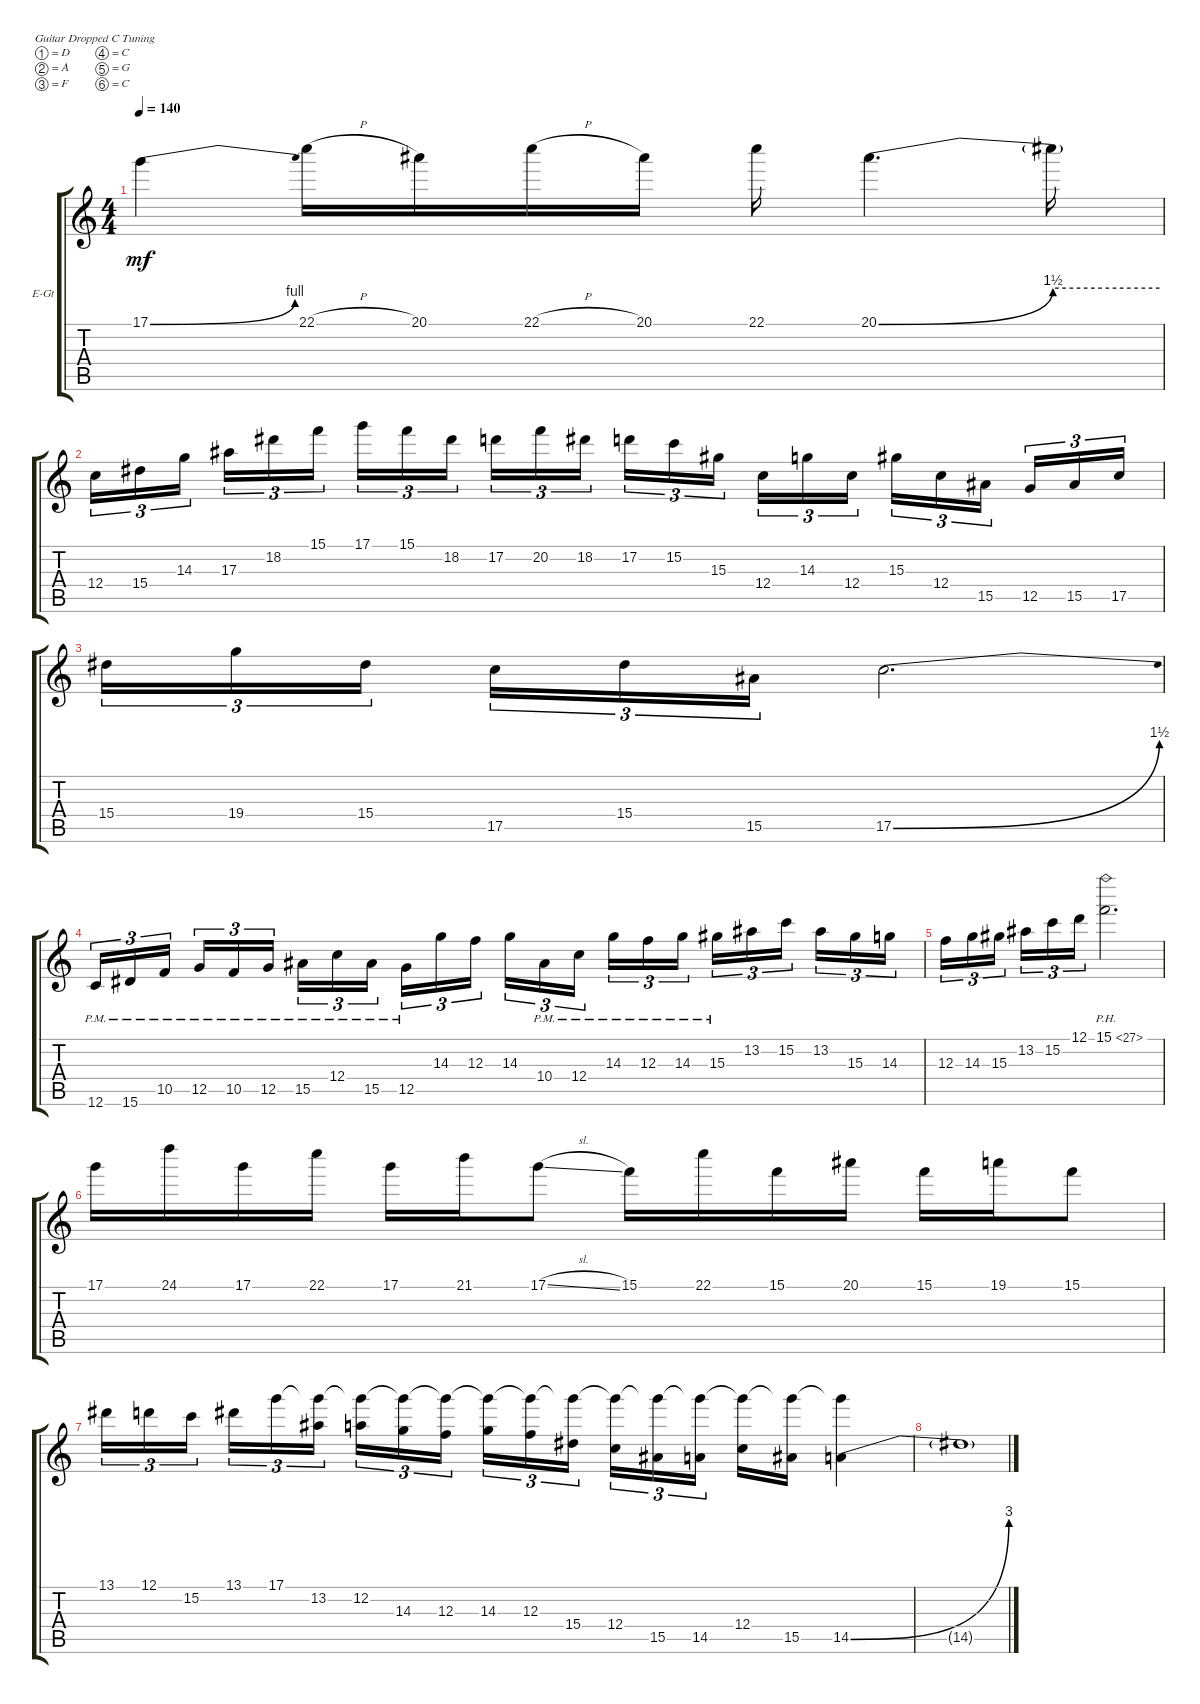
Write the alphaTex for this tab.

\bracketExtendMode groupsimilarinstruments
\firstSystemTrackNameOrientation horizontal
\otherSystemsTrackNameOrientation horizontal
\track ("Jacky Vincent" "E-Gt") {instrument distortionguitar}
\staff {score tabs}
\tuning (D4 A3 F3 C3 G2 C2)
\ts (4 4)
\tempo 140
\clef g2
\ks c
17.1{be (bend 0 0 60 4)}.4{dy mf} 22.1{h}.16 20.1.16 22.1{h}.16 20.1.16 22.1.16 20.1{be (bend 0 0 60 6)}.4{d} 20.1{be (hold 0 6 60 6) t}.16 |
12.4.16{tu (3 2)} 15.4.16{tu (3 2)} 14.3.16{tu (3 2)} 17.3.16{tu (3 2)} 18.2.16{tu (3 2)} 15.1.16{tu (3 2)} 17.1.16{tu (3 2)} 15.1.16{tu (3 2)} 18.2.16{tu (3 2)} 17.2.16{tu (3 2)} 20.2.16{tu (3 2)} 18.2.16{tu (3 2)} 17.2.16{tu (3 2)} 15.2.16{tu (3 2)} 15.3.16{tu (3 2)} 12.4.16{tu (3 2)} 14.3.16{tu (3 2)} 12.4.16{tu (3 2)} 15.3.16{tu (3 2)} 12.4.16{tu (3 2)} 15.5.16{tu (3 2)} 12.5.16{tu (3 2)} 15.5.16{tu (3 2)} 17.5.16{tu (3 2)} |
15.4.16{tu (3 2)} 19.4.16{tu (3 2)} 15.4.16{tu (3 2)} 17.5.16{tu (3 2)} 15.4.16{tu (3 2)} 15.5.16{tu (3 2)} 17.5{be (bend 0 0 60 6)}.2{d} |
12.6{pm}.16{tu (3 2)} 15.6{pm}.16{tu (3 2)} 10.5{pm}.16{tu (3 2)} 12.5{pm}.16{tu (3 2)} 10.5{pm}.16{tu (3 2)} 12.5{pm}.16{tu (3 2)} 15.5{pm}.16{tu (3 2)} 12.4{pm}.16{tu (3 2)} 15.5{pm}.16{tu (3 2)} 12.5{pm}.16{tu (3 2)} 14.3.16{tu (3 2)} 12.3.16{tu (3 2)} 14.3.16{tu (3 2)} 10.4{pm}.16{tu (3 2)} 12.4{pm}.16{tu (3 2)} 14.3{pm}.16{tu (3 2)} 12.3{pm}.16{tu (3 2)} 14.3{pm}.16{tu (3 2)} 15.3{pm}.16{tu (3 2)} 13.2.16{tu (3 2)} 15.2.16{tu (3 2)} 13.2.16{tu (3 2)} 15.3.16{tu (3 2)} 14.3.16{tu (3 2)} |
12.3.16{tu (3 2)} 14.3.16{tu (3 2)} 15.3.16{tu (3 2)} 13.2.16{tu (3 2)} 15.2.16{tu (3 2)} 12.1.16{tu (3 2)} 15.1{ph 12}.2{d} |
17.1.16 24.1.16 17.1.16 22.1.16 17.1.16 21.1.16 17.1{sl}.8 15.1.16 22.1.16 15.1.16 20.1.16 15.1.16 19.1.16 15.1.8 |
13.1.16{tu (3 2)} 12.1.16{tu (3 2)} 15.2.16{tu (3 2)} 13.1.16{tu (3 2)} 17.1.16{tu (3 2)} (17.1{t} 13.2).16{tu (3 2)} (17.1{t} 12.2).16{tu (3 2)} (17.1{t} 14.3).16{tu (3 2)} (17.1{t} 12.3).16{tu (3 2)} (17.1{t} 14.3).16{tu (3 2)} (17.1{t} 12.3).16{tu (3 2)} (17.1{t} 15.4).16{tu (3 2)} (17.1{t} 12.4).16{tu (3 2)} (17.1{t} 15.5).16{tu (3 2)} (17.1{t} 14.5).16{tu (3 2)} (17.1{t} 12.4).16 (17.1{t} 15.5).16 (17.1{t} 14.5{be (bend 0 0 60 12)}).4 |
14.5{t}.1
